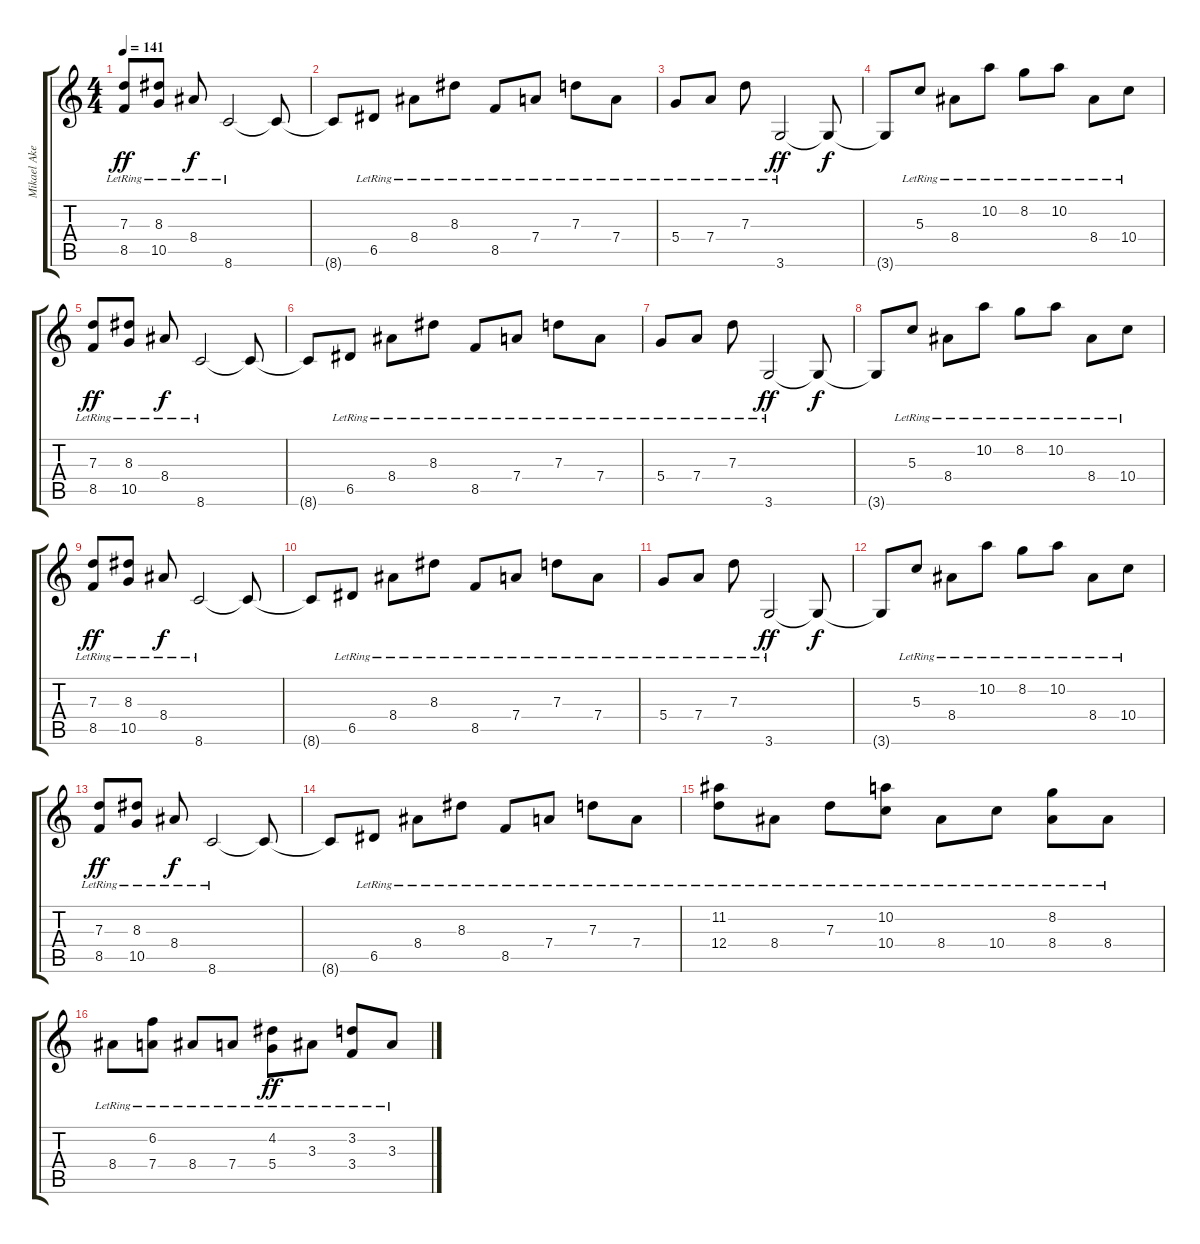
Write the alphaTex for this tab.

\track ("Mikael Akerfeldt" "Mikael Ake") {instrument acousticguitarsteel}
\staff {score tabs}
\tuning (E4 B3 G3 D3 A2 E2) {hide}
\ts (4 4)
\tempo 141
\clef g2
\ks c
(7.3{lr} 8.5{lr}).8{dy ff} (8.3{lr} 10.5{lr}).8 8.4{lr}.8{dy f} 8.6{lr}.2 8.6{t}.8 |
8.6{t}.8 6.5{lr}.8 8.4{lr}.8 8.3{lr}.8 8.5{lr}.8 7.4{lr}.8 7.3{lr}.8 7.4{lr}.8 |
5.4{lr}.8 7.4{lr}.8 7.3{lr}.8 3.6{lr}.2{dy ff} 3.6{t}.8{dy f} |
3.6{t}.8 5.3{lr}.8 8.4{lr}.8 10.2{lr}.8 8.2{lr}.8 10.2{lr}.8 8.4{lr}.8 10.4{lr}.8 |
(7.3{lr} 8.5{lr}).8{dy ff} (8.3{lr} 10.5{lr}).8 8.4{lr}.8{dy f} 8.6{lr}.2 8.6{t}.8 |
8.6{t}.8 6.5{lr}.8 8.4{lr}.8 8.3{lr}.8 8.5{lr}.8 7.4{lr}.8 7.3{lr}.8 7.4{lr}.8 |
5.4{lr}.8 7.4{lr}.8 7.3{lr}.8 3.6{lr}.2{dy ff} 3.6{t}.8{dy f} |
3.6{t}.8 5.3{lr}.8 8.4{lr}.8 10.2{lr}.8 8.2{lr}.8 10.2{lr}.8 8.4{lr}.8 10.4{lr}.8 |
(7.3{lr} 8.5{lr}).8{dy ff} (8.3{lr} 10.5{lr}).8 8.4{lr}.8{dy f} 8.6{lr}.2 8.6{t}.8 |
8.6{t}.8 6.5{lr}.8 8.4{lr}.8 8.3{lr}.8 8.5{lr}.8 7.4{lr}.8 7.3{lr}.8 7.4{lr}.8 |
5.4{lr}.8 7.4{lr}.8 7.3{lr}.8 3.6{lr}.2{dy ff} 3.6{t}.8{dy f} |
3.6{t}.8 5.3{lr}.8 8.4{lr}.8 10.2{lr}.8 8.2{lr}.8 10.2{lr}.8 8.4{lr}.8 10.4{lr}.8 |
(7.3{lr} 8.5{lr}).8{dy ff} (8.3{lr} 10.5{lr}).8 8.4{lr}.8{dy f} 8.6{lr}.2 8.6{t}.8 |
8.6{t}.8 6.5{lr}.8 8.4{lr}.8 8.3{lr}.8 8.5{lr}.8 7.4{lr}.8 7.3{lr}.8 7.4{lr}.8 |
(11.2{lr} 12.4{lr}).8 8.4{lr}.8 7.3{lr}.8 (10.2{lr} 10.4{lr}).8 8.4{lr}.8 10.4{lr}.8 (8.2{lr} 8.4{lr}).8 8.4{lr}.8 |
8.4{lr}.8 (6.2{lr} 7.4{lr}).8 8.4{lr}.8 7.4{lr}.8 (4.2{lr} 5.4{lr}).8{dy ff} 3.3{lr}.8 (3.2{lr} 3.4{lr}).8 3.3{lr}.8
